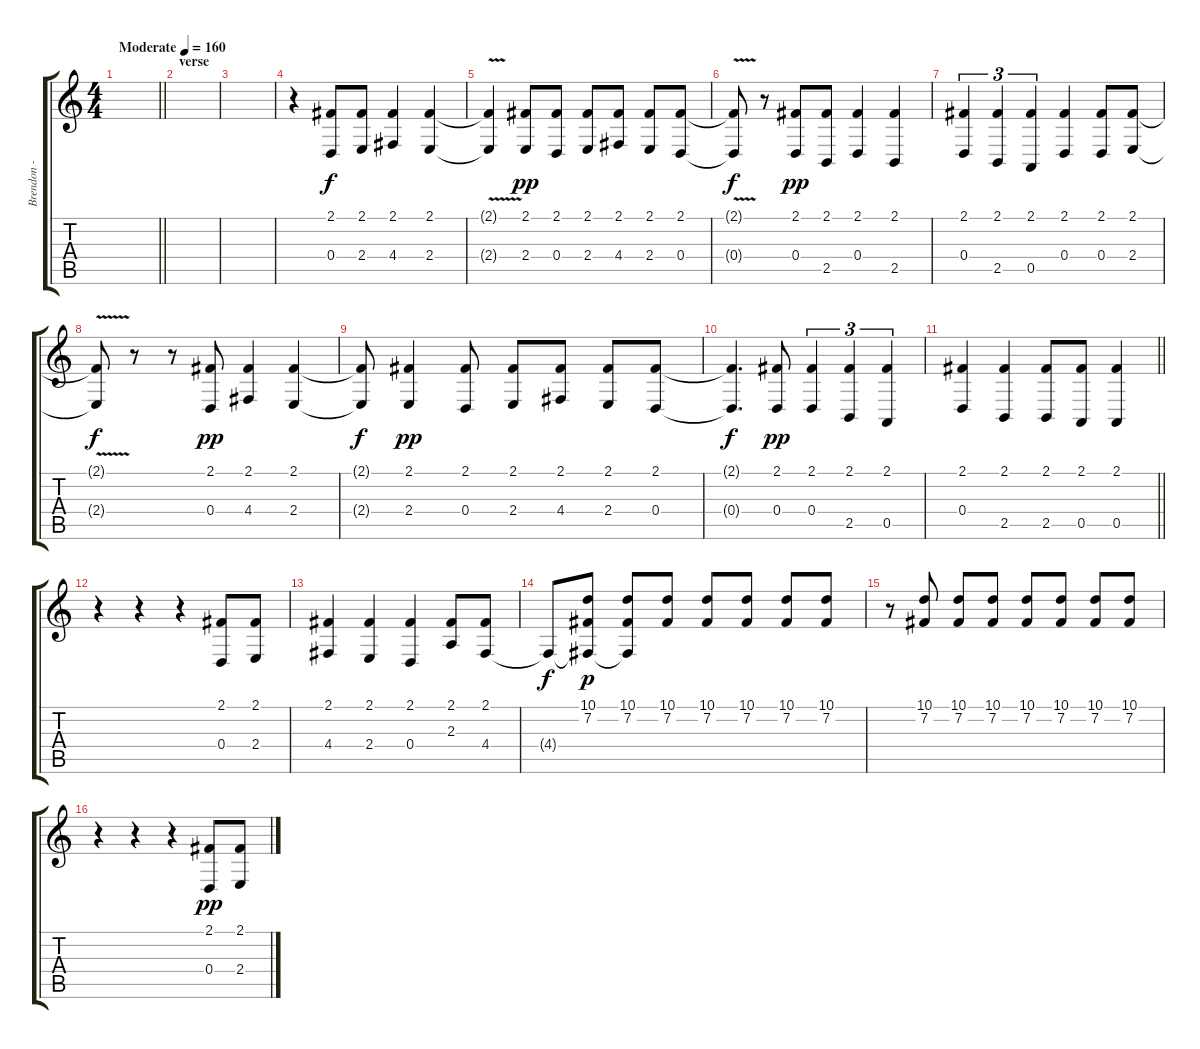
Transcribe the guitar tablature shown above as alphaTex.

\track ("Brendon - Vocals" "Brendon - ") {instrument clarinet}
\staff {score tabs}
\tuning (E4 B3 G3 D3 A2 E2) {hide}
\ts (4 4)
\tempo (160 "Moderate")
\clef g2
\barLineRight lightlight
\ks c
|
\section ("" "verse")
|
|
r.4 (2.1 0.4).8 (2.1 2.4).8 (2.1 4.4).4 (2.1 2.4).4 |
(2.1{t} 2.4{v t}).4{dy f} (2.1 2.4).8{dy pp} (2.1 0.4).8 (2.1 2.4).8 (2.1 4.4).8 (2.1 2.4).8 (2.1 0.4).8 |
(2.1{t} 0.4{v t}).8{dy f} r.8 (2.1 0.4).8{dy pp} (2.1 2.5).8 (2.1 0.4).4 (2.1 2.5).4 |
(2.1 0.4).4{tu (3 2)} (2.1 2.5).4{tu (3 2)} (2.1 0.5).4{tu (3 2)} (2.1 0.4).4 (2.1 0.4).8 (2.1 2.4).8 |
(2.1{t} 2.4{v t}).8{dy f} r.8 r.8 (2.1 0.4).8{dy pp} (2.1 4.4).4 (2.1 2.4).4 |
(2.1{t} 2.4{t}).8{dy f} (2.1 2.4).4{dy pp} (2.1 0.4).8 (2.1 2.4).8 (2.1 4.4).8 (2.1 2.4).8 (2.1 0.4).8 |
(2.1{t} 0.4{t}).4{d dy f} (2.1 0.4).8{dy pp} (2.1 0.4).4{tu (3 2)} (2.1 2.5).4{tu (3 2)} (2.1 0.5).4{tu (3 2)} |
\barLineRight lightlight
(2.1 0.4).4 (2.1 2.5).4 (2.1 2.5).8 (2.1 0.5).8 (2.1 0.5).4 |
\section ("" "")
r.4 r.4 r.4 (2.1 0.4).8 (2.1 2.4).8 |
(2.1 4.4).4 (2.1 2.4).4 (2.1 0.4).4 (2.1 2.3).8 (2.1 4.4).8 |
4.4{t}.8{dy f} (10.1 7.2 4.4{t}).8{dy p} (10.1 7.2 4.4{t}).8 (10.1 7.2).8 (10.1 7.2).8 (10.1 7.2).8 (10.1 7.2).8 (10.1 7.2).8 |
r.8 (10.1 7.2).8 (10.1 7.2).8 (10.1 7.2).8 (10.1 7.2).8 (10.1 7.2).8 (10.1 7.2).8 (10.1 7.2).8 |
r.4 r.4 r.4 (2.1 0.4).8{dy pp} (2.1 2.4).8
